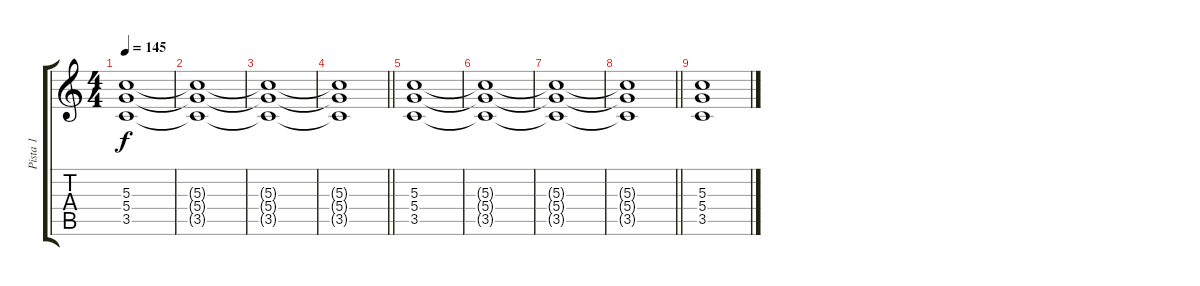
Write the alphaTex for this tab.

\track ("Pista 1" "Pista 1") {instrument overdrivenguitar}
\staff {score tabs}
\tuning (E4 B3 G3 D3 A2 E2) {hide}
\ts (4 4)
\tempo 145
\clef g2
\ks c
(5.3 5.4 3.5).1{dy f} |
(5.3{t} 5.4{t} 3.5{t}).1 |
(5.3{t} 5.4{t} 3.5{t}).1 |
\barLineRight lightlight
(5.3{t} 5.4{t} 3.5{t}).1 |
(5.3 5.4 3.5).1 |
(5.3{t} 5.4{t} 3.5{t}).1 |
(5.3{t} 5.4{t} 3.5{t}).1 |
\barLineRight lightlight
(5.3{t} 5.4{t} 3.5{t}).1 |
(5.3 5.4 3.5).1
